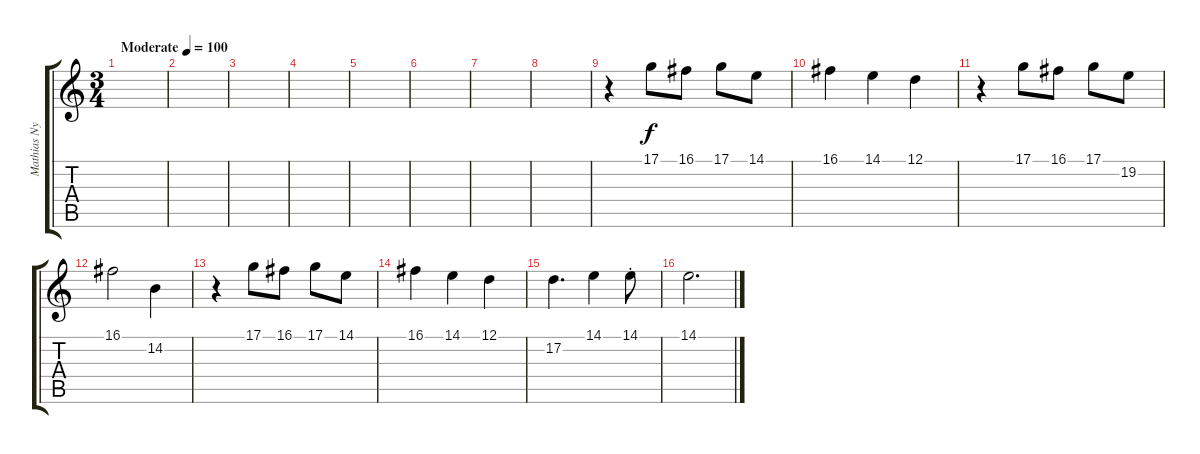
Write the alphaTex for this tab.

\track ("Mathias Nygård" "Mathias Ny") {instrument piccolo}
\staff {score tabs}
\tuning (D4 A3 F3 C3 G2 D2) {hide}
\ts (3 4)
\tempo (100 "Moderate")
\clef g2
\ks c
|
|
|
|
|
|
|
|
r.4 17.1.8 16.1.8 17.1.8 14.1.8 |
16.1.4 14.1.4 12.1.4 |
r.4 17.1.8 16.1.8 17.1.8 19.2.8 |
16.1.2 14.2.4 |
r.4 17.1.8 16.1.8 17.1.8 14.1.8 |
16.1.4 14.1.4 12.1.4 |
17.2.4{d} 14.1.4 14.1{st}.8 |
14.1.2{d}
